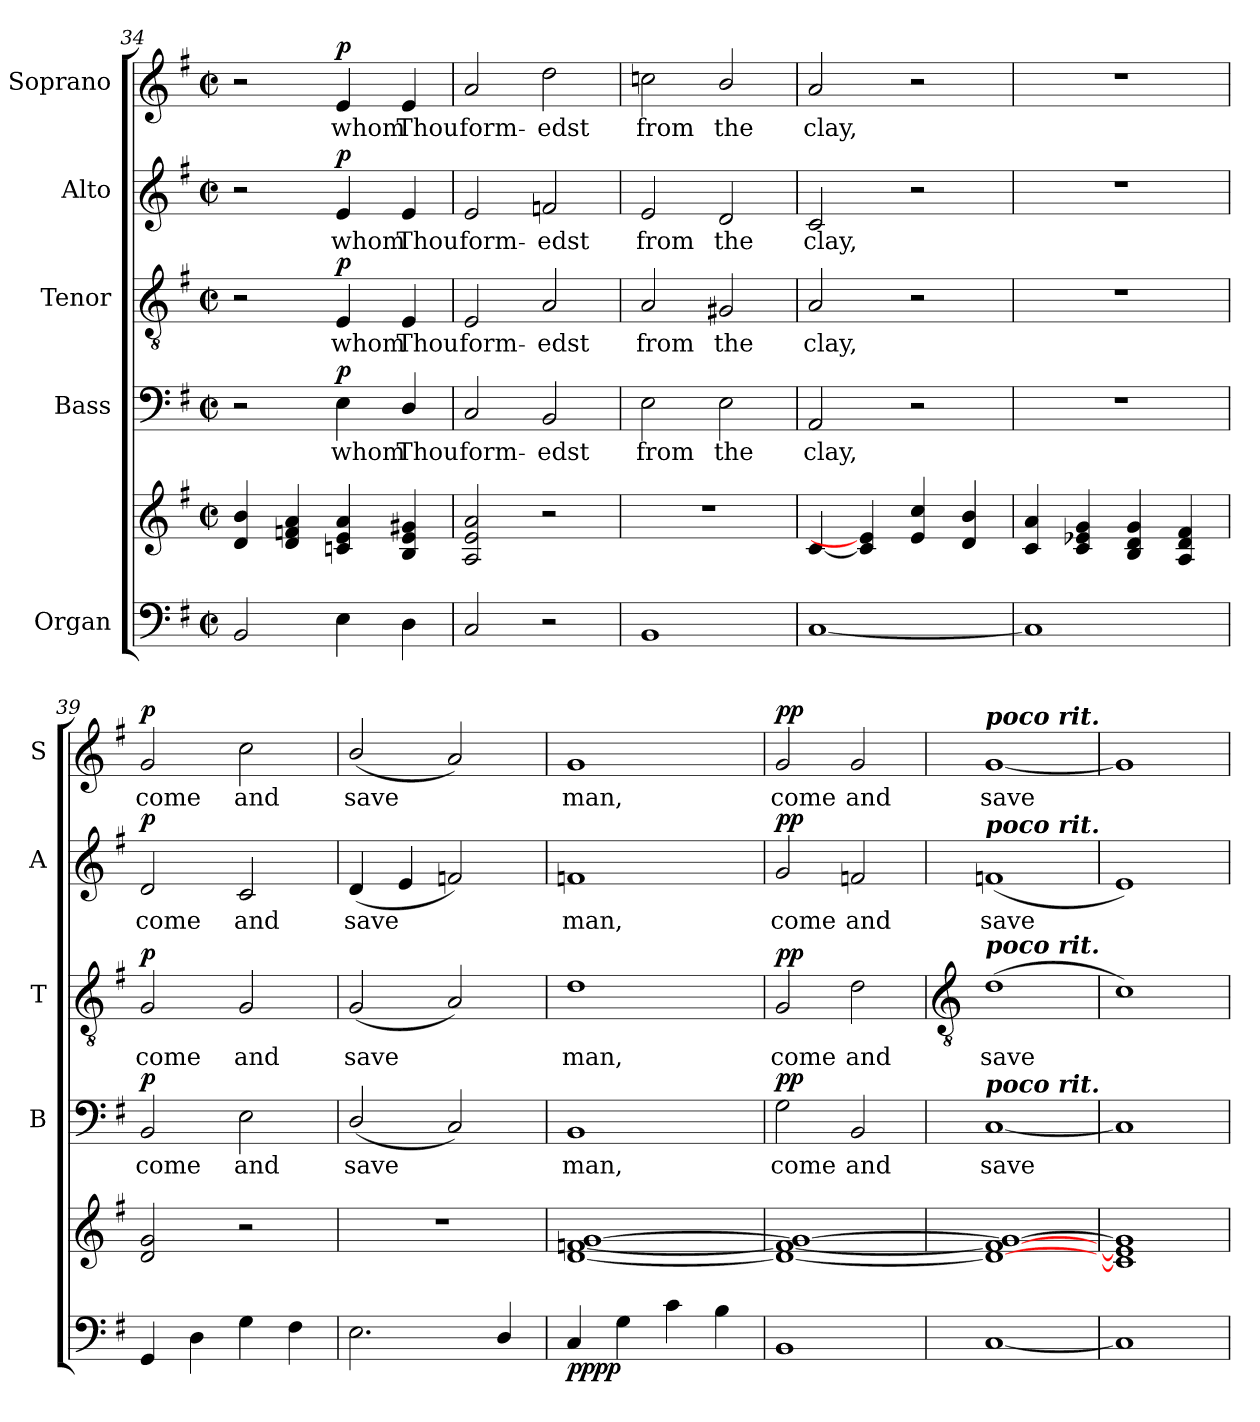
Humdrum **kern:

**kern	**kern	**dynam	**kern	**text	**dynam	**kern	**text	**dynam	**kern	**text	**dynam	**kern	**text	**dynam
*part5	*part5	*part5	*part4	*part4	*part4	*part3	*part3	*part3	*part2	*part2	*part2	*part1	*part1	*part1
*staff6	*staff5	*staff5/6	*staff4	*staff4	*staff4	*staff3	*staff3	*staff3	*staff2	*staff2	*staff2	*staff1	*staff1	*staff1
*I"Organ	*	*	*I"Bass	*	*	*I"Tenor	*	*	*I"Alto	*	*	*I"Soprano	*	*
*	*	*	*I'B	*	*	*I'T	*	*	*I'A	*	*	*I'S	*	*
!!LO:LB:g=z
*clefF4	*clefG2	*	*clefF4	*	*	*clefGv2	*	*	*clefG2	*	*	*clefG2	*	*
*k[f#]	*k[f#]	*	*k[f#]	*	*	*k[f#]	*	*	*k[f#]	*	*	*k[f#]	*	*
*G:	*G:	*	*G:	*	*	*G:	*	*	*G:	*	*	*G:	*	*
*M2/2	*M2/2	*	*M2/2	*	*	*M2/2	*	*	*M2/2	*	*	*M2/2	*	*
*met(c|)	*met(c|)	*	*met(c|)	*	*	*met(c|)	*	*	*met(c|)	*	*	*met(c|)	*	*
=34	=34	=34	=34	=34	=34	=34	=34	=34	=34	=34	=34	=34	=34	=34
2BB	4d/ 4b/	.	2r	.	.	2r	.	.	2r	.	.	2r	.	.
.	4d 4fn 4a	.	.	.	.	.	.	.	.	.	.	.	.	.
!	!	!	!	!LO:LY:b	!LO:DY:b	!	!LO:LY:b	!LO:DY:b	!	!LO:LY:b	!LO:DY:b	!	!LO:LY:b	!LO:DY:b
4E\	4cn 4e 4a	.	4E	whom	p	4E	whom	p	4e	whom	p	4e	whom	p
!	!	!	!	!LO:LY:b	!	!	!LO:LY:b	!	!	!LO:LY:b	!	!	!LO:LY:b	!
4D	4B 4e 4g#X	.	4D/	Thou	.	4E	Thou	.	4e	Thou	.	4e	Thou	.
=35	=35	=35	=35	=35	=35	=35	=35	=35	=35	=35	=35	=35	=35	=35
!	!	!	!	!LO:LY:b	!	!	!LO:LY:b	!	!	!LO:LY:b	!	!	!LO:LY:b	!
2C	2A 2e 2a	.	2C	form-	.	2E	form-	.	2e	form-	.	2a	form-	.
!	!	!	!	!LO:LY:b	!	!	!LO:LY:b	!	!	!LO:LY:b	!	!	!LO:LY:b	!
2r	2r	.	2BB	-edst	.	2A	-edst	.	2fn	-edst	.	2dd	-edst	.
=36	=36	=36	=36	=36	=36	=36	=36	=36	=36	=36	=36	=36	=36	=36
!	!	!	!	!LO:LY:b	!	!	!LO:LY:b	!	!	!LO:LY:b	!	!	!LO:LY:b	!
1BB	1r	.	2E	from	.	2A	from	.	2e	from	.	2ccn	from	.
!	!	!	!	!LO:LY:b	!	!	!LO:LY:b	!	!	!LO:LY:b	!	!	!LO:LY:b	!
.	.	.	2E	the	.	2G#X	the	.	2d	the	.	2b/	the	.
=37	=37	=37	=37	=37	=37	=37	=37	=37	=37	=37	=37	=37	=37	=37
!	!	!	!	!LO:LY:b	!	!	!LO:LY:b	!	!	!LO:LY:b	!	!	!LO:LY:b	!
[1C	[4c	.	2AA	clay,	.	2A	clay,	.	2c	clay,	.	2a	clay,	.
.	4c] 4e]	.	.	.	.	.	.	.	.	.	.	.	.	.
.	4e 4cc	.	2r	.	.	2r	.	.	2r	.	.	2r	.	.
.	4d/ 4b/	.	.	.	.	.	.	.	.	.	.	.	.	.
=38	=38	=38	=38	=38	=38	=38	=38	=38	=38	=38	=38	=38	=38	=38
1C]	4c 4a	.	1r	.	.	1r	.	.	1r	.	.	1r	.	.
.	4c 4e-X 4g	.	.	.	.	.	.	.	.	.	.	.	.	.
.	4B 4d 4g	.	.	.	.	.	.	.	.	.	.	.	.	.
.	4A 4d 4f#	.	.	.	.	.	.	.	.	.	.	.	.	.
=39	=39	=39	=39	=39	=39	=39	=39	=39	=39	=39	=39	=39	=39	=39
!	!	!	!	!LO:LY:b	!LO:DY:b	!	!LO:LY:b	!LO:DY:b	!	!LO:LY:b	!LO:DY:b	!	!LO:LY:b	!LO:DY:b
4GG/	2d 2g	.	2BB	come	p	2G	come	p	2d	come	p	2g	come	p
4D	.	.	.	.	.	.	.	.	.	.	.	.	.	.
!	!	!	!	!LO:LY:b	!	!	!LO:LY:b	!	!	!LO:LY:b	!	!	!LO:LY:b	!
4G	2r	.	2E	and	.	2G	and	.	2c	and	.	2cc	and	.
4F#	.	.	.	.	.	.	.	.	.	.	.	.	.	.
=40	=40	=40	=40	=40	=40	=40	=40	=40	=40	=40	=40	=40	=40	=40
!	!	!	!	!LO:LY:b	!	!	!LO:LY:b	!	!	!LO:LY:b	!	!	!LO:LY:b	!
2.E	1r	.	(<2D/	save	.	(<2G	save	.	(<4d	save	.	(<2b/	save	.
.	.	.	.	.	.	.	.	.	4e	.	.	.	.	.
.	.	.	2C)	.	.	2A)	.	.	2fn)	.	.	2a)	.	.
4D/	.	.	.	.	.	.	.	.	.	.	.	.	.	.
=41	=41	=41	=41	=41	=41	=41	=41	=41	=41	=41	=41	=41	=41	=41
!	!	!LO:DY:b=2	!	!LO:LY:b	!	!	!LO:LY:b	!	!	!LO:LY:b	!	!	!LO:LY:b	!
!	!	!LO:DY:n=1:b	!	!	!	!	!	!	!	!	!	!	!	!
4C/	[1d [1fn [1g	pp pp	1BB	man,	.	1d	man,	.	1fn	man,	.	1g	man,	.
4G	.	.	.	.	.	.	.	.	.	.	.	.	.	.
4c	.	.	.	.	.	.	.	.	.	.	.	.	.	.
4B	.	.	.	.	.	.	.	.	.	.	.	.	.	.
=42	=42	=42	=42	=42	=42	=42	=42	=42	=42	=42	=42	=42	=42	=42
!	!	!	!	!LO:LY:b	!LO:DY:b	!	!LO:LY:b	!LO:DY:b	!	!LO:LY:b	!LO:DY:b	!	!LO:LY:b	!LO:DY:b
1BB	1d_ 1f_ 1g_	.	2G	come	pp	2G	come	pp	2g	come	pp	2g	come	pp
!	!	!	!	!LO:LY:b	!	!	!LO:LY:b	!	!	!LO:LY:b	!	!	!LO:LY:b	!
.	.	.	2BB	and	.	2d	and	.	2fn	and	.	2g	and	.
!!LO:LB:g=z
=43	=43	=43	=43	=43	=43	=43	=43	=43	=43	=43	=43	=43	=43	=43
*	*	*	*	*	*	*clefGv2	*	*	*	*	*	*	*	*
*	*^	*	*	*	*	*	*	*	*	*	*	*	*	*
!	!	!	!	!	!	!	!	!	!	!	!	!	!LO:TX:a:Bi:t=poco rit.	!	!
!	!	!	!	!	!	!	!	!	!	!LO:TX:a:Bi:t=poco rit.	!	!	!	!	!
!	!	!	!	!	!	!	!LO:TX:a:Bi:t=poco rit.	!	!	!	!	!	!	!	!
!	!	!	!	!LO:TX:a:Bi:t=poco rit.	!	!	!	!	!	!	!	!	!	!	!
!	!	!	!	!	!LO:LY:b	!	!	!LO:LY:b	!	!	!LO:LY:b	!	!	!LO:LY:b	!
[1C	1d/_ 1f/_ 1g/_	1ryy	.	[1C	save	.	(>1d	save	.	(<1fn	save	.	[1g	save	.
=44	=44	=44	=44	=44	=44	=44	=44	=44	=44	=44	=44	=44	=44	=44	=44
1C]	1c/] 1e/] 1g/]	1ryy	.	1C]	.	.	1c)	.	.	1e)	.	.	1g]	.	.
*	*v	*v	*	*	*	*	*	*	*	*	*	*	*	*	*
=	=	=	=	=	=	=	=	=	=	=	=	=	=	=
*-	*-	*-	*-	*-	*-	*-	*-	*-	*-	*-	*-	*-	*-	*-
